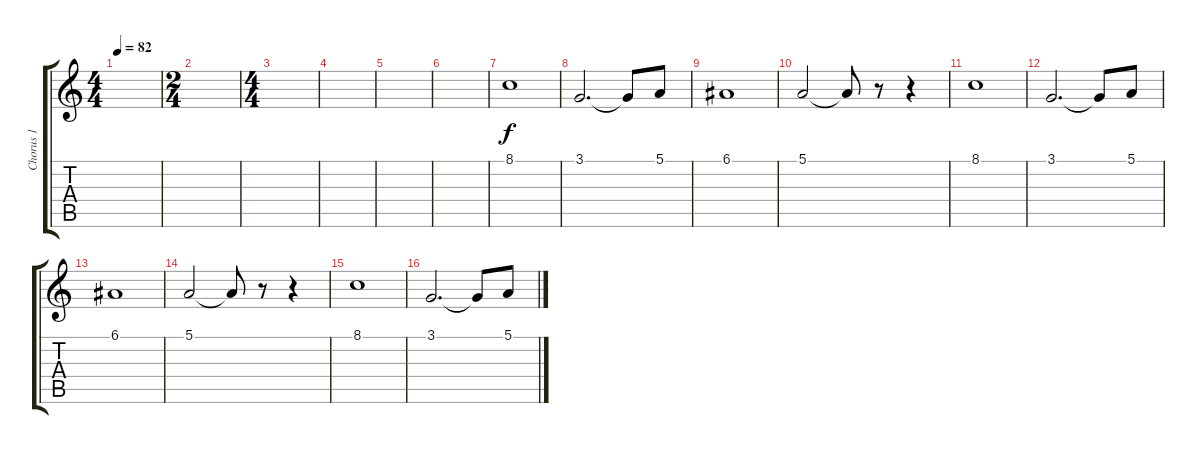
\track ("Chorus 1" "Chorus 1") {instrument pad3polysynth}
\staff {score tabs}
\tuning (E4 B3 G3 D3 A2 E2) {hide}
\ts (4 4)
\tempo 82
\clef g2
\ks c
|
\ts (2 4)
|
\ts (4 4)
|
|
|
|
8.1.1 |
3.1.2{d} 3.1{t}.8 5.1.8 |
6.1.1 |
5.1.2 5.1{t}.8 r.8 r.4 |
8.1.1 |
3.1.2{d} 3.1{t}.8 5.1.8 |
6.1.1 |
5.1.2 5.1{t}.8 r.8 r.4 |
8.1.1 |
3.1.2{d} 3.1{t}.8 5.1.8
